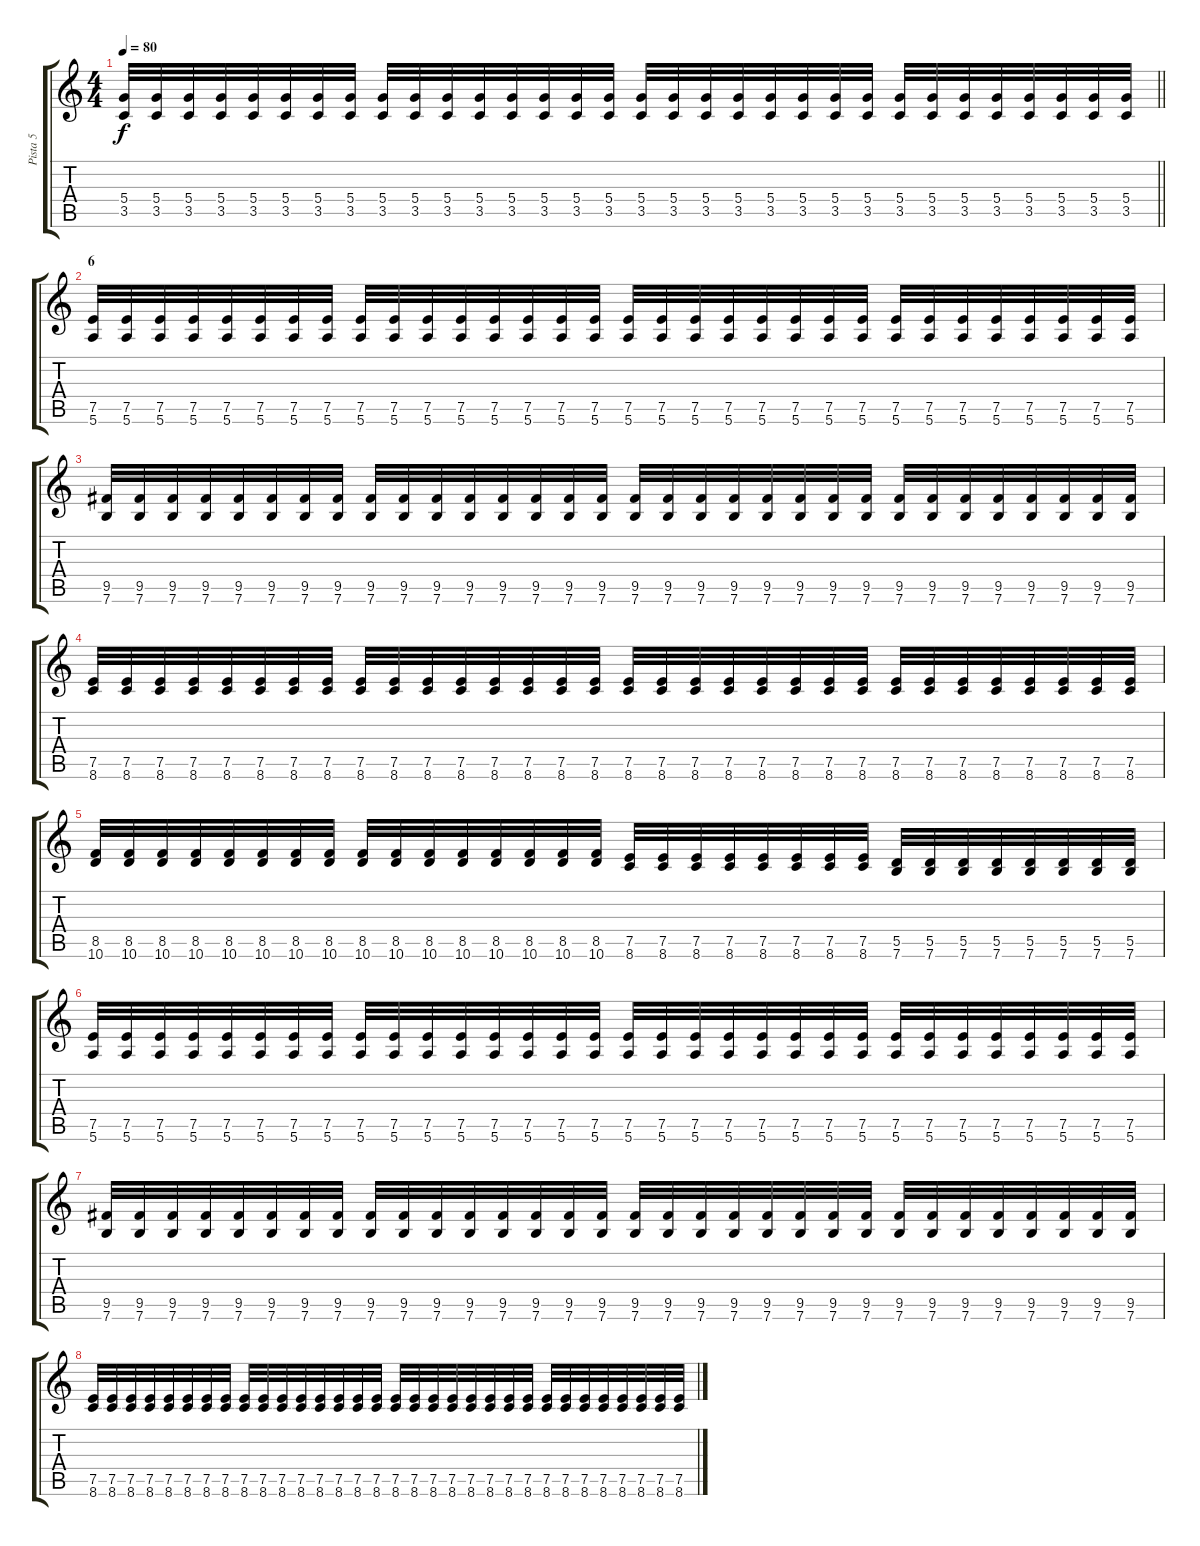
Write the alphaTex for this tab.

\track ("Pista 5" "Pista 5") {instrument distortionguitar}
\staff {score tabs}
\tuning (E4 B3 G3 D3 A2 E2) {hide}
\ts (4 4)
\tempo 80
\clef g2
\barLineRight lightlight
\ks c
(5.4 3.5).32{dy f} (5.4 3.5).32 (5.4 3.5).32 (5.4 3.5).32 (5.4 3.5).32 (5.4 3.5).32 (5.4 3.5).32 (5.4 3.5).32 (5.4 3.5).32 (5.4 3.5).32 (5.4 3.5).32 (5.4 3.5).32 (5.4 3.5).32 (5.4 3.5).32 (5.4 3.5).32 (5.4 3.5).32 (5.4 3.5).32 (5.4 3.5).32 (5.4 3.5).32 (5.4 3.5).32 (5.4 3.5).32 (5.4 3.5).32 (5.4 3.5).32 (5.4 3.5).32 (5.4 3.5).32 (5.4 3.5).32 (5.4 3.5).32 (5.4 3.5).32 (5.4 3.5).32 (5.4 3.5).32 (5.4 3.5).32 (5.4 3.5).32 |
\section ("" "6")
(7.5 5.6).32 (7.5 5.6).32 (7.5 5.6).32 (7.5 5.6).32 (7.5 5.6).32 (7.5 5.6).32 (7.5 5.6).32 (7.5 5.6).32 (7.5 5.6).32 (7.5 5.6).32 (7.5 5.6).32 (7.5 5.6).32 (7.5 5.6).32 (7.5 5.6).32 (7.5 5.6).32 (7.5 5.6).32 (7.5 5.6).32 (7.5 5.6).32 (7.5 5.6).32 (7.5 5.6).32 (7.5 5.6).32 (7.5 5.6).32 (7.5 5.6).32 (7.5 5.6).32 (7.5 5.6).32 (7.5 5.6).32 (7.5 5.6).32 (7.5 5.6).32 (7.5 5.6).32 (7.5 5.6).32 (7.5 5.6).32 (7.5 5.6).32 |
(9.5 7.6).32 (9.5 7.6).32 (9.5 7.6).32 (9.5 7.6).32 (9.5 7.6).32 (9.5 7.6).32 (9.5 7.6).32 (9.5 7.6).32 (9.5 7.6).32 (9.5 7.6).32 (9.5 7.6).32 (9.5 7.6).32 (9.5 7.6).32 (9.5 7.6).32 (9.5 7.6).32 (9.5 7.6).32 (9.5 7.6).32 (9.5 7.6).32 (9.5 7.6).32 (9.5 7.6).32 (9.5 7.6).32 (9.5 7.6).32 (9.5 7.6).32 (9.5 7.6).32 (9.5 7.6).32 (9.5 7.6).32 (9.5 7.6).32 (9.5 7.6).32 (9.5 7.6).32 (9.5 7.6).32 (9.5 7.6).32 (9.5 7.6).32 |
(7.5 8.6).32 (7.5 8.6).32 (7.5 8.6).32 (7.5 8.6).32 (7.5 8.6).32 (7.5 8.6).32 (7.5 8.6).32 (7.5 8.6).32 (7.5 8.6).32 (7.5 8.6).32 (7.5 8.6).32 (7.5 8.6).32 (7.5 8.6).32 (7.5 8.6).32 (7.5 8.6).32 (7.5 8.6).32 (7.5 8.6).32 (7.5 8.6).32 (7.5 8.6).32 (7.5 8.6).32 (7.5 8.6).32 (7.5 8.6).32 (7.5 8.6).32 (7.5 8.6).32 (7.5 8.6).32 (7.5 8.6).32 (7.5 8.6).32 (7.5 8.6).32 (7.5 8.6).32 (7.5 8.6).32 (7.5 8.6).32 (7.5 8.6).32 |
(8.5 10.6).32 (8.5 10.6).32 (8.5 10.6).32 (8.5 10.6).32 (8.5 10.6).32 (8.5 10.6).32 (8.5 10.6).32 (8.5 10.6).32 (8.5 10.6).32 (8.5 10.6).32 (8.5 10.6).32 (8.5 10.6).32 (8.5 10.6).32 (8.5 10.6).32 (8.5 10.6).32 (8.5 10.6).32 (7.5 8.6).32 (7.5 8.6).32 (7.5 8.6).32 (7.5 8.6).32 (7.5 8.6).32 (7.5 8.6).32 (7.5 8.6).32 (7.5 8.6).32 (5.5 7.6).32 (5.5 7.6).32 (5.5 7.6).32 (5.5 7.6).32 (5.5 7.6).32 (5.5 7.6).32 (5.5 7.6).32 (5.5 7.6).32 |
(7.5 5.6).32 (7.5 5.6).32 (7.5 5.6).32 (7.5 5.6).32 (7.5 5.6).32 (7.5 5.6).32 (7.5 5.6).32 (7.5 5.6).32 (7.5 5.6).32 (7.5 5.6).32 (7.5 5.6).32 (7.5 5.6).32 (7.5 5.6).32 (7.5 5.6).32 (7.5 5.6).32 (7.5 5.6).32 (7.5 5.6).32 (7.5 5.6).32 (7.5 5.6).32 (7.5 5.6).32 (7.5 5.6).32 (7.5 5.6).32 (7.5 5.6).32 (7.5 5.6).32 (7.5 5.6).32 (7.5 5.6).32 (7.5 5.6).32 (7.5 5.6).32 (7.5 5.6).32 (7.5 5.6).32 (7.5 5.6).32 (7.5 5.6).32 |
(9.5 7.6).32 (9.5 7.6).32 (9.5 7.6).32 (9.5 7.6).32 (9.5 7.6).32 (9.5 7.6).32 (9.5 7.6).32 (9.5 7.6).32 (9.5 7.6).32 (9.5 7.6).32 (9.5 7.6).32 (9.5 7.6).32 (9.5 7.6).32 (9.5 7.6).32 (9.5 7.6).32 (9.5 7.6).32 (9.5 7.6).32 (9.5 7.6).32 (9.5 7.6).32 (9.5 7.6).32 (9.5 7.6).32 (9.5 7.6).32 (9.5 7.6).32 (9.5 7.6).32 (9.5 7.6).32 (9.5 7.6).32 (9.5 7.6).32 (9.5 7.6).32 (9.5 7.6).32 (9.5 7.6).32 (9.5 7.6).32 (9.5 7.6).32 |
(7.5 8.6).32 (7.5 8.6).32 (7.5 8.6).32 (7.5 8.6).32 (7.5 8.6).32 (7.5 8.6).32 (7.5 8.6).32 (7.5 8.6).32 (7.5 8.6).32 (7.5 8.6).32 (7.5 8.6).32 (7.5 8.6).32 (7.5 8.6).32 (7.5 8.6).32 (7.5 8.6).32 (7.5 8.6).32 (7.5 8.6).32 (7.5 8.6).32 (7.5 8.6).32 (7.5 8.6).32 (7.5 8.6).32 (7.5 8.6).32 (7.5 8.6).32 (7.5 8.6).32 (7.5 8.6).32 (7.5 8.6).32 (7.5 8.6).32 (7.5 8.6).32 (7.5 8.6).32 (7.5 8.6).32 (7.5 8.6).32 (7.5 8.6).32
